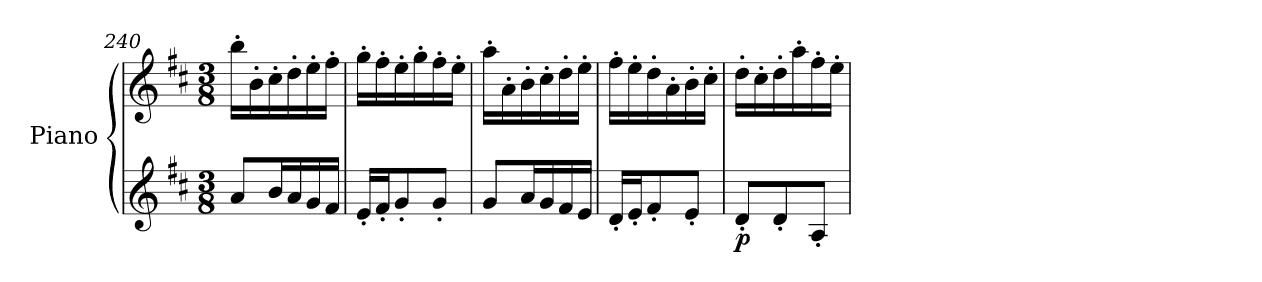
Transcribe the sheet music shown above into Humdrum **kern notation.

**kern	**kern	**dynam
*part1	*part1	*part1
*staff2	*staff1	*staff1/2
*I"Piano	*	*
*I'Pno.	*	*
!!LO:LB:g=z
*clefG2	*clefG2	*
*k[f#c#]	*k[f#c#]	*
*M3/8	*M3/8	*
=240	=240	=240
8a/L	16bb'\LL	.
.	16b'\	.
16b/L	16cc#'\	.
16a/	16dd'\	.
16g/	16ee'\	.
16f#/JJ	16ff#'\JJ	.
=241	=241	=241
16e'/LL	16gg'\LL	.
16f#'/J	16ff#'\	.
8g'/	16ee'\	.
.	16gg'\	.
8g'/J	16ff#'\	.
.	16ee'\JJ	.
=242	=242	=242
8g/L	16aa'\LL	.
.	16a'\	.
16a/L	16b'\	.
16g/	16cc#'\	.
16f#/	16dd'\	.
16e/JJ	16ee'\JJ	.
=243	=243	=243
16d'/LL	16ff#'\LL	.
16e'/J	16ee'\	.
8f#'/	16dd'\	.
.	16a'\	.
8e'/J	16b'\	.
.	16cc#'\JJ	.
=244	=244	=244
!	!	!LO:DY:b=2
8d'/L	16dd'\LL	p
.	16cc#'\	.
8d'/	16dd'\	.
.	16aa'\	.
8A'/J	16ff#'\	.
.	16ee'\JJ	.
=	=	=
*-	*-	*-
